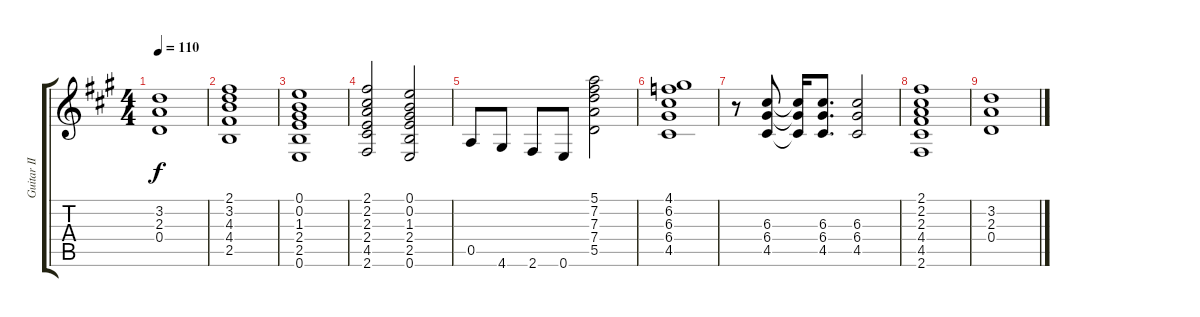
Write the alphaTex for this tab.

\track ("Guitar II" "Guitar II") {instrument distortionguitar}
\staff {score tabs}
\tuning (E4 B3 G3 D3 A2 E2) {hide}
\ts (4 4)
\tempo 110
\clef g2
\ks a
(3.2 2.3 0.4).1{dy f} |
(2.1 3.2 4.3 4.4 2.5).1 |
(0.1 0.2 1.3 2.4 2.5 0.6).1 |
(2.1 2.2 2.3 2.4 4.5 2.6).2 (0.1 0.2 1.3 2.4 2.5 0.6).2 |
0.5.8 4.6.8 2.6.8 0.6.8 (5.1 7.2 7.3 7.4 5.5).2 |
(4.1 6.2 6.3 6.4 4.5).1 |
r.8 (6.3 6.4 4.5).8 (6.3{t} 6.4{t} 4.5{t}).16 (6.3 6.4 4.5).8{d} (6.3 6.4 4.5).2 |
(2.1 2.2 2.3 4.4 4.5 2.6).1 |
(3.2 2.3 0.4).1
